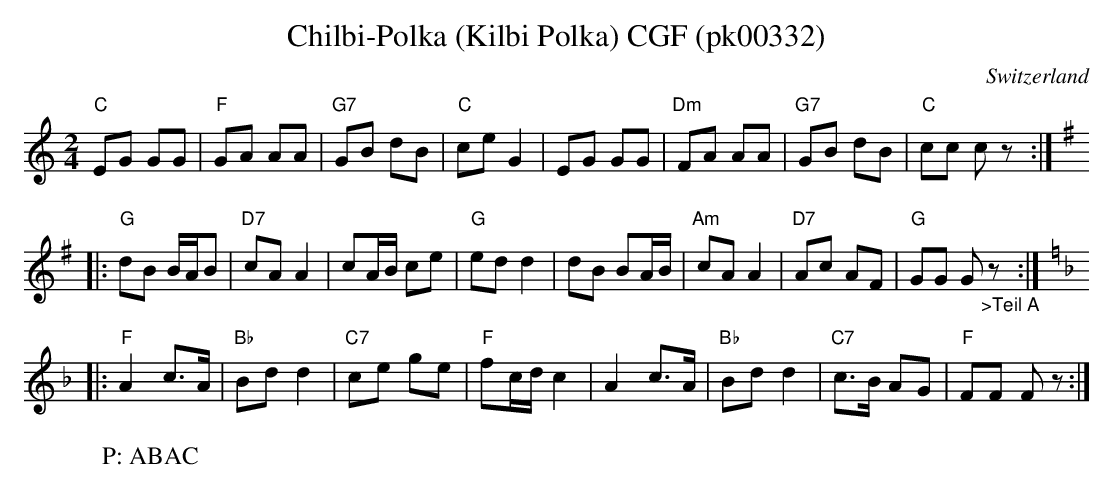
X:1
T:Chilbi-Polka (Kilbi Polka) CGF (pk00332)
M:2/4
L:1/8
O:Switzerland
K:C transpose=3 %%MIDI gchordon
"C"EG GG | "F"GA AA | "G7"GB dB | "C"ceG2 | EG GG | "Dm"FA AA | \
"G7"GB dB | "C"cc cz :: [K:G]
"G"dB B/2A/2B | "D7"cAA2 | cA/2B/2 ce | "G"edd2 | \
dB BA/2B/2 | "Am"cAA2 | "D7"Ac AF | "G"GG G"_>Teil A"z:: [K:F]
"F"A2 c>A | "Bb"Bdd2 | \
"C7"ce ge | "F"fc/2d/2c2 | A2c>A | "Bb"Bdd2 | "C7"c>B AG | "F"FF Fz :|
W:P: ABAC
